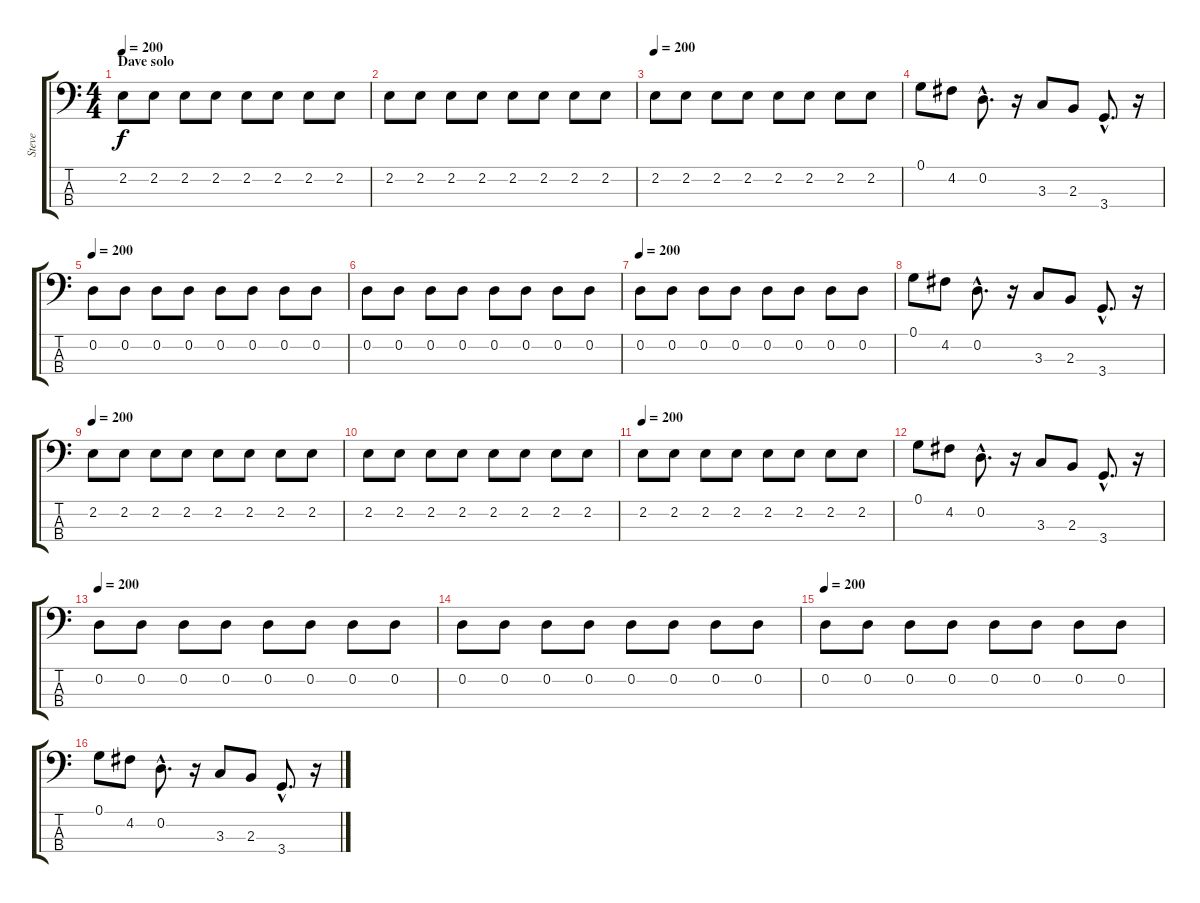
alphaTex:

\track ("Steve" "Steve") {instrument electricbassfinger}
\staff {score tabs}
\tuning (G2 D2 A1 E1) {hide}
\ts (4 4)
\section ("" "Dave solo")
\tempo 200
\clef f4
\ks c
2.2.8{dy f} 2.2.8 2.2.8 2.2.8 2.2.8 2.2.8 2.2.8 2.2.8 |
2.2.8 2.2.8 2.2.8 2.2.8 2.2.8 2.2.8 2.2.8 2.2.8 |
\tempo 200
2.2.8 2.2.8 2.2.8 2.2.8 2.2.8 2.2.8 2.2.8 2.2.8 |
0.1.8 4.2.8 0.2{hac}.8{d} r.16 3.3.8 2.3.8 3.4{hac}.8{d} r.16 |
\tempo 200
0.2.8 0.2.8 0.2.8 0.2.8 0.2.8 0.2.8 0.2.8 0.2.8 |
0.2.8 0.2.8 0.2.8 0.2.8 0.2.8 0.2.8 0.2.8 0.2.8 |
\tempo 200
0.2.8 0.2.8 0.2.8 0.2.8 0.2.8 0.2.8 0.2.8 0.2.8 |
0.1.8 4.2.8 0.2{hac}.8{d} r.16 3.3.8 2.3.8 3.4{hac}.8{d} r.16 |
\tempo 200
2.2.8 2.2.8 2.2.8 2.2.8 2.2.8 2.2.8 2.2.8 2.2.8 |
2.2.8 2.2.8 2.2.8 2.2.8 2.2.8 2.2.8 2.2.8 2.2.8 |
\tempo 200
2.2.8 2.2.8 2.2.8 2.2.8 2.2.8 2.2.8 2.2.8 2.2.8 |
0.1.8 4.2.8 0.2{hac}.8{d} r.16 3.3.8 2.3.8 3.4{hac}.8{d} r.16 |
\tempo 200
0.2.8 0.2.8 0.2.8 0.2.8 0.2.8 0.2.8 0.2.8 0.2.8 |
0.2.8 0.2.8 0.2.8 0.2.8 0.2.8 0.2.8 0.2.8 0.2.8 |
\tempo 200
0.2.8 0.2.8 0.2.8 0.2.8 0.2.8 0.2.8 0.2.8 0.2.8 |
0.1.8 4.2.8 0.2{hac}.8{d} r.16 3.3.8 2.3.8 3.4{hac}.8{d} r.16
